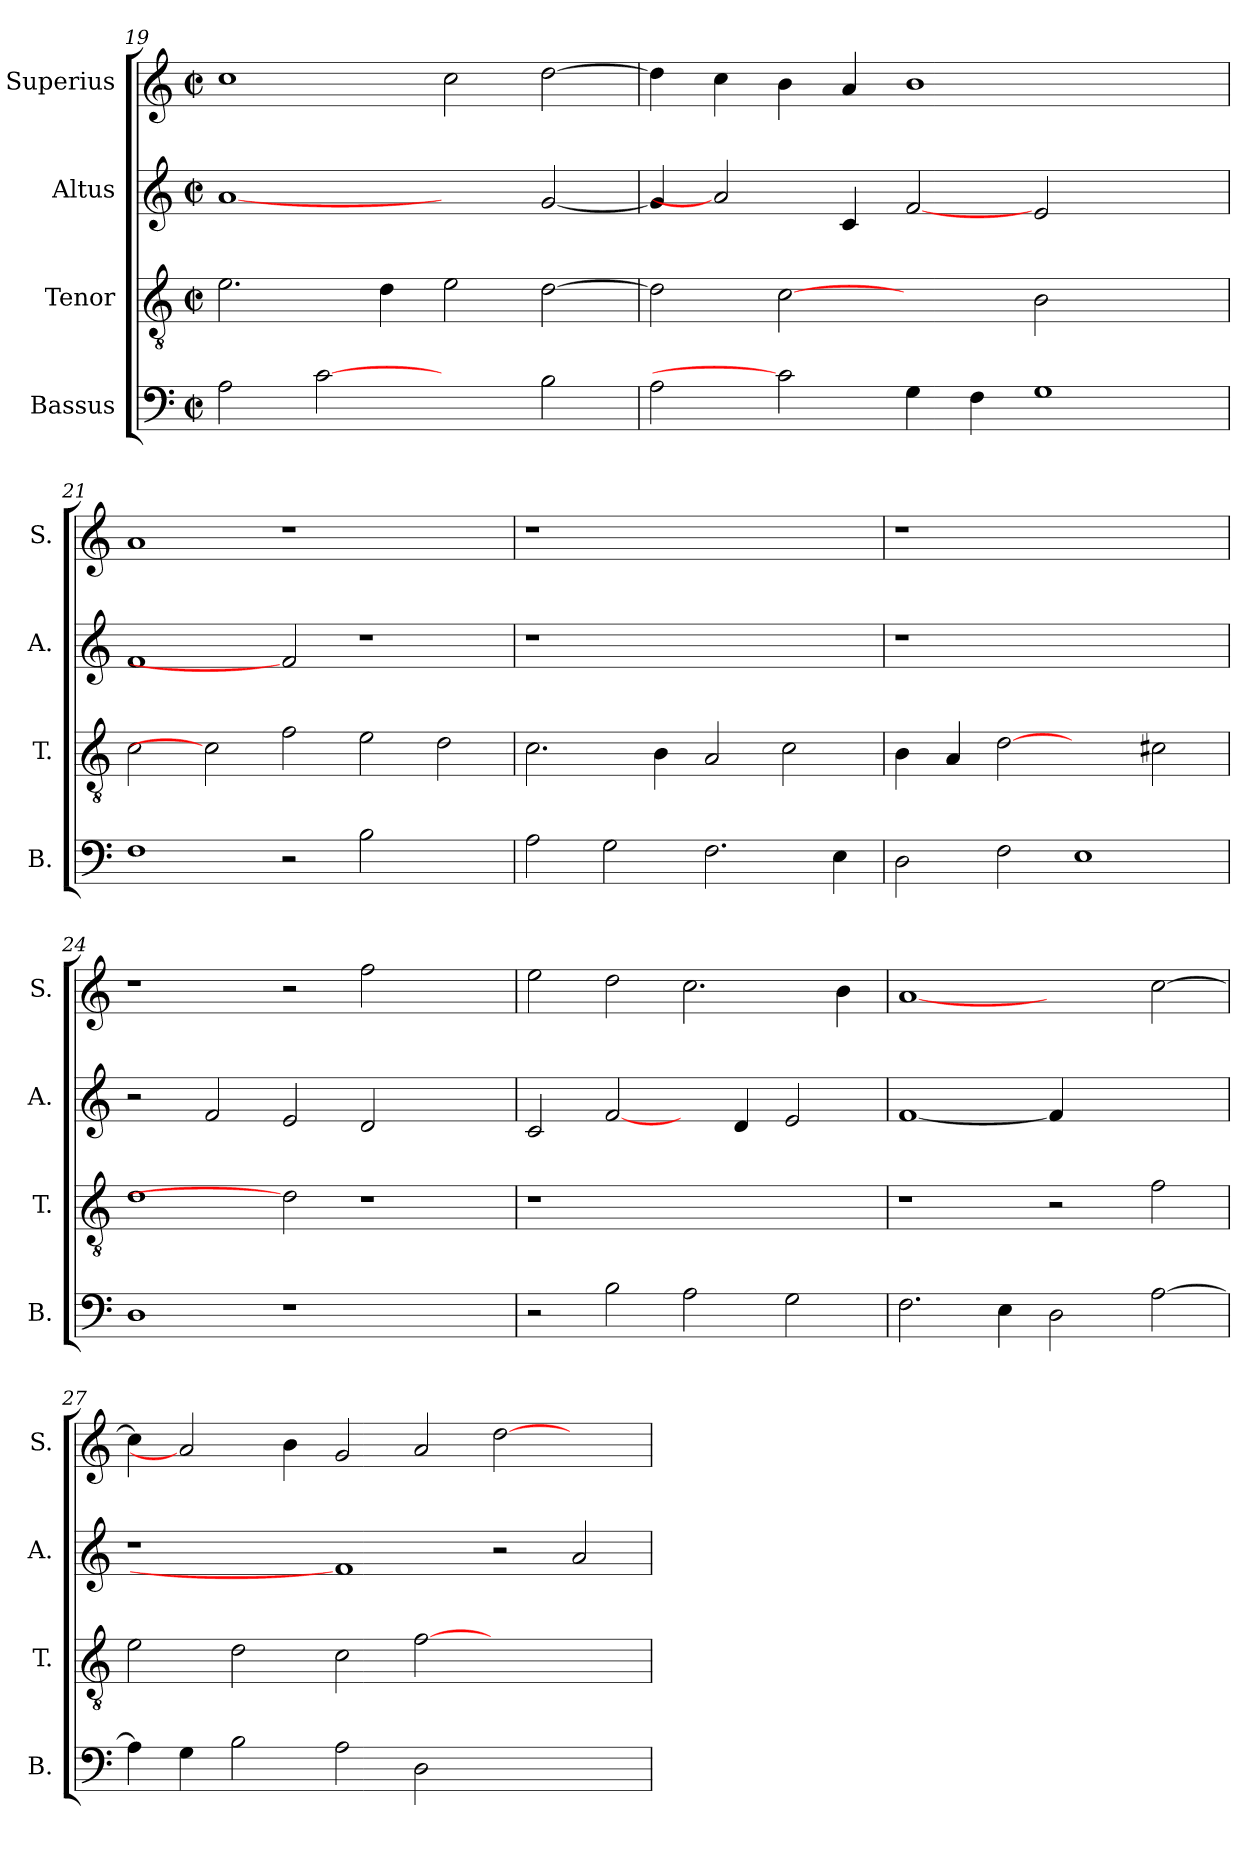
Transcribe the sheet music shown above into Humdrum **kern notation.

**kern	**kern	**kern	**kern
*part4	*part3	*part2	*part1
*staff4	*staff3	*staff2	*staff1
*I"Bassus	*I"Tenor	*I"Altus	*I"Superius
*I'B.	*I'T.	*I'A.	*I'S.
*clefF4	*clefGv2	*clefG2	*clefG2
*	*ITrd7c12	*	*
*k[]	*k[]	*k[]	*k[]
*C:	*C:	*C:	*C:
*M2/2	*M2/2	*M2/2	*M2/2
*met(c|)	*met(c|)	*met(c|)	*met(c|)
=19	=19	=19	=19
2Ai\	2.Ei\	[1ai	1cci
[2ci	.	.	.
.	4Di\	.	.
2ryy	2Ei\	2ryy	2cci\
2Bi\	[>2Di\	[<2gi/	[>2ddi\
=20	=20	=20	=20
2Ai\	2Di\]	4gi/]	4ddi\]
.	.	2ai]	4cci\
2ci]	[2Ci	.	4bi\
.	.	4ci/	4ai/
4Gi\	2ryy	[2fi	1bi
4Fi\	.	.	.
1Gi	2BBi\	2ei/	.
.	2ryy	2ryy	2ryy
!!LO:PB:g=z
=21	=21	=21	=21
1Fi	2Ci\	1fi	1ai
.	2Ci]	.	.
2r	2Fi\	2fi]	1r
2Bi\	2Ei\	1r	.
2ryy	2Di\	.	2ryy
=22	=22	=22	=22
!	!	!LO:N:vis=1	!LO:N:vis=1
2Ai\	2.Ci\	1r	1r
2Gi\	.	.	.
.	4BBi\	.	.
2.Fi\	2AAi/	1ryy	1ryy
.	2Ci\	.	.
4Ei\	.	.	.
=23	=23	=23	=23
!	!	!LO:N:vis=1	!LO:N:vis=1
2Di\	4BBi\	1r	1r
.	4AAi/	.	.
2Fi\	[2Di	.	.
1Ei	2ryy	1ryy	1ryy
.	2C#Xi\	.	.
=24	=24	=24	=24
1Di	1Di	2r	1r
.	.	2fi/	.
1r	2Di]	2ei/	2r
.	1r	2di/	2ffi\
2ryy	.	2ryy	2ryy
=25	=25	=25	=25
!	!LO:N:vis=1	!	!
2r	1r	2ci/	2eei\
2Bi\	.	[2fi/	2ddi\
2Ai\	1ryy	4ryy	2.cci\
.	.	4di/	.
2Gi\	.	2ei/	.
.	.	.	4bi\
!!LO:LB:g=z
=26	=26	=26	=26
2.Fi\	1r	[1fi	[1ai
4Ei\	.	.	.
2Di\	2r	4fi/]	2ryy
.	.	2.ryy	.
[>2Ai\	2Fi\	.	[>2cci\
=27	=27	=27	=27
4Ai\]	2Ei\	1r	4cci\]
4Gi\	.	.	2ai]
2Bi\	2Di\	.	.
.	.	.	4bi\
2Ai\	2Ci\	1fi]	2gi/
2Di\	[>2Fi\	.	2ai/
1ryy	1ryy	2r	[>2ddi\
.	.	2ai/	2ryy
=	=	=	=
*-	*-	*-	*-
